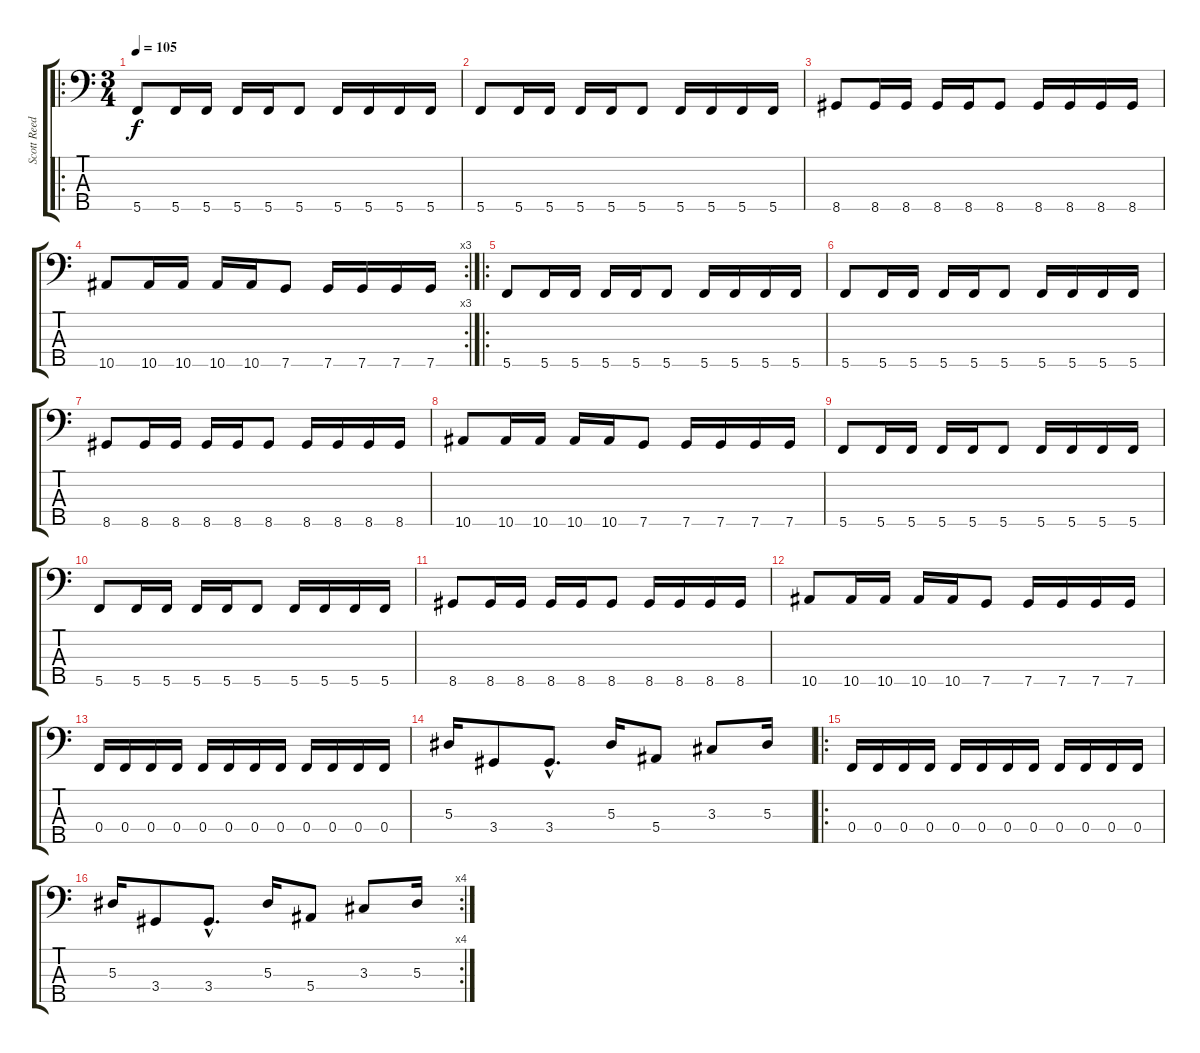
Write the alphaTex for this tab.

\track ("Scott Reeder" "Scott Reed") {instrument electricbassfinger}
\staff {score tabs}
\tuning (Ab2 Eb2 Bb1 F1 C1) {hide}
\ro
\ts (3 4)
\tempo 105
\clef f4
\ks c
5.5.8{dy f} 5.5.16 5.5.16 5.5.16 5.5.16 5.5.8 5.5.16 5.5.16 5.5.16 5.5.16 |
5.5.8 5.5.16 5.5.16 5.5.16 5.5.16 5.5.8 5.5.16 5.5.16 5.5.16 5.5.16 |
8.5.8 8.5.16 8.5.16 8.5.16 8.5.16 8.5.8 8.5.16 8.5.16 8.5.16 8.5.16 |
\rc 3
10.5.8 10.5.16 10.5.16 10.5.16 10.5.16 7.5.8 7.5.16 7.5.16 7.5.16 7.5.16 |
\ro
5.5.8 5.5.16 5.5.16 5.5.16 5.5.16 5.5.8 5.5.16 5.5.16 5.5.16 5.5.16 |
5.5.8 5.5.16 5.5.16 5.5.16 5.5.16 5.5.8 5.5.16 5.5.16 5.5.16 5.5.16 |
8.5.8 8.5.16 8.5.16 8.5.16 8.5.16 8.5.8 8.5.16 8.5.16 8.5.16 8.5.16 |
10.5.8 10.5.16 10.5.16 10.5.16 10.5.16 7.5.8 7.5.16 7.5.16 7.5.16 7.5.16 |
5.5.8 5.5.16 5.5.16 5.5.16 5.5.16 5.5.8 5.5.16 5.5.16 5.5.16 5.5.16 |
5.5.8 5.5.16 5.5.16 5.5.16 5.5.16 5.5.8 5.5.16 5.5.16 5.5.16 5.5.16 |
8.5.8 8.5.16 8.5.16 8.5.16 8.5.16 8.5.8 8.5.16 8.5.16 8.5.16 8.5.16 |
10.5.8 10.5.16 10.5.16 10.5.16 10.5.16 7.5.8 7.5.16 7.5.16 7.5.16 7.5.16 |
0.4.16 0.4.16 0.4.16 0.4.16 0.4.16 0.4.16 0.4.16 0.4.16 0.4.16 0.4.16 0.4.16 0.4.16 |
5.3.16 3.4.8 3.4{hac}.8{d} 5.3.16 5.4.8 3.3.8 5.3.16 |
\ro
0.4.16 0.4.16 0.4.16 0.4.16 0.4.16 0.4.16 0.4.16 0.4.16 0.4.16 0.4.16 0.4.16 0.4.16 |
\rc 4
5.3.16 3.4.8 3.4{hac}.8{d} 5.3.16 5.4.8 3.3.8 5.3.16
